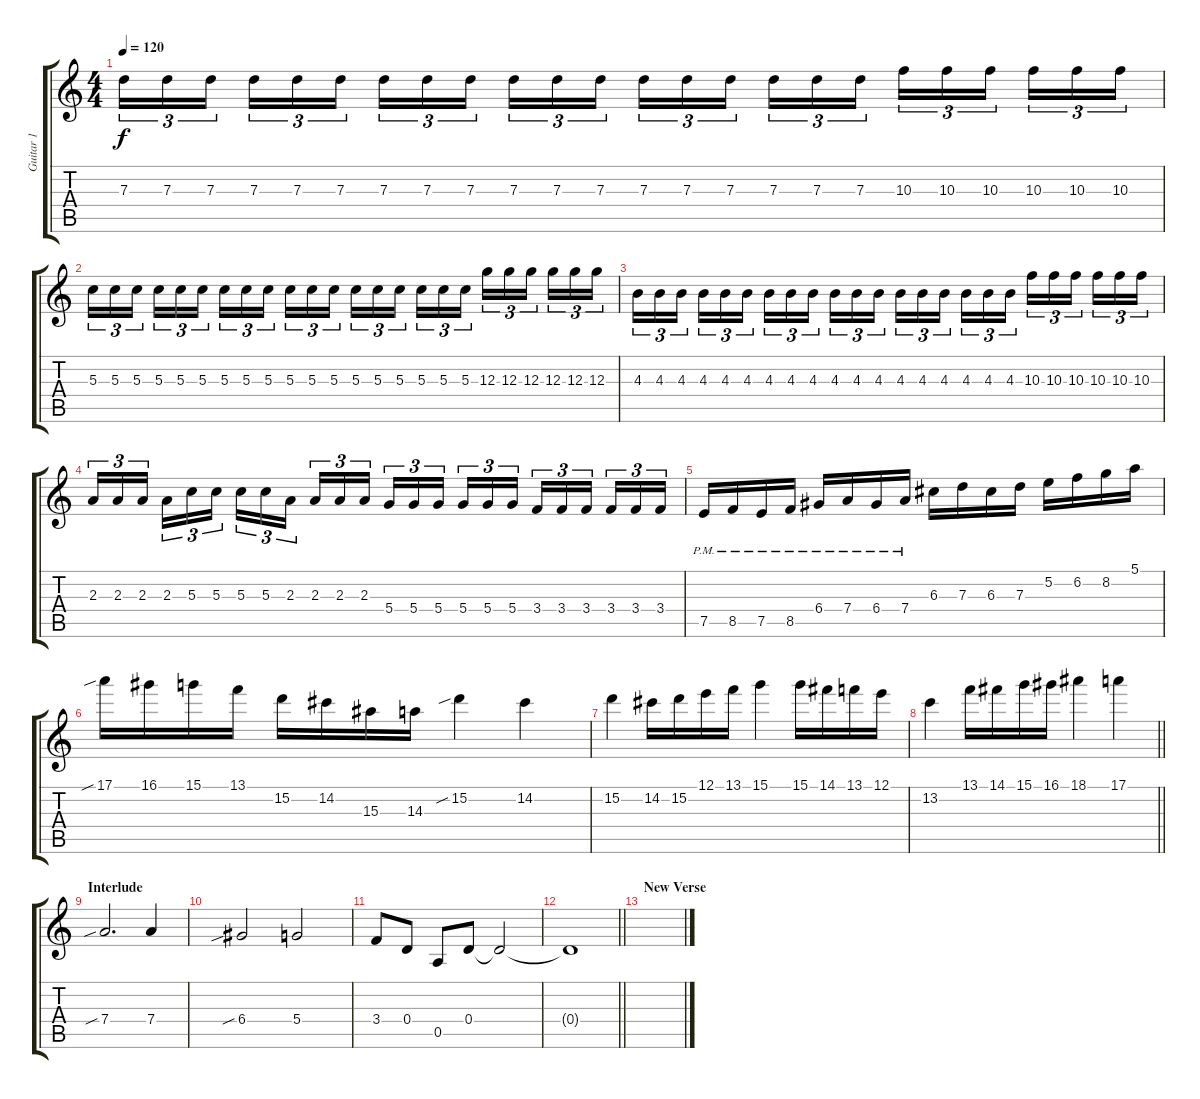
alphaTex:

\track ("Guitar 1" "Guitar 1") {instrument distortionguitar}
\staff {score tabs}
\tuning (E4 B3 G3 D3 A2 D2) {hide}
\ts (4 4)
\tempo 120
\clef g2
\ks c
7.3.16{tu (3 2) dy f} 7.3.16{tu (3 2)} 7.3.16{tu (3 2) beam splitsecondary} 7.3.16{tu (3 2)} 7.3.16{tu (3 2)} 7.3.16{tu (3 2)} 7.3.16{tu (3 2)} 7.3.16{tu (3 2)} 7.3.16{tu (3 2) beam splitsecondary} 7.3.16{tu (3 2)} 7.3.16{tu (3 2)} 7.3.16{tu (3 2)} 7.3.16{tu (3 2)} 7.3.16{tu (3 2)} 7.3.16{tu (3 2) beam splitsecondary} 7.3.16{tu (3 2)} 7.3.16{tu (3 2)} 7.3.16{tu (3 2)} 10.3.16{tu (3 2)} 10.3.16{tu (3 2)} 10.3.16{tu (3 2) beam splitsecondary} 10.3.16{tu (3 2)} 10.3.16{tu (3 2)} 10.3.16{tu (3 2)} |
5.3.16{tu (3 2)} 5.3.16{tu (3 2)} 5.3.16{tu (3 2) beam splitsecondary} 5.3.16{tu (3 2)} 5.3.16{tu (3 2)} 5.3.16{tu (3 2)} 5.3.16{tu (3 2)} 5.3.16{tu (3 2)} 5.3.16{tu (3 2) beam splitsecondary} 5.3.16{tu (3 2)} 5.3.16{tu (3 2)} 5.3.16{tu (3 2)} 5.3.16{tu (3 2)} 5.3.16{tu (3 2)} 5.3.16{tu (3 2) beam splitsecondary} 5.3.16{tu (3 2)} 5.3.16{tu (3 2)} 5.3.16{tu (3 2)} 12.3.16{tu (3 2)} 12.3.16{tu (3 2)} 12.3.16{tu (3 2) beam splitsecondary} 12.3.16{tu (3 2)} 12.3.16{tu (3 2)} 12.3.16{tu (3 2)} |
4.3.16{tu (3 2)} 4.3.16{tu (3 2)} 4.3.16{tu (3 2) beam splitsecondary} 4.3.16{tu (3 2)} 4.3.16{tu (3 2)} 4.3.16{tu (3 2)} 4.3.16{tu (3 2)} 4.3.16{tu (3 2)} 4.3.16{tu (3 2) beam splitsecondary} 4.3.16{tu (3 2)} 4.3.16{tu (3 2)} 4.3.16{tu (3 2)} 4.3.16{tu (3 2)} 4.3.16{tu (3 2)} 4.3.16{tu (3 2) beam splitsecondary} 4.3.16{tu (3 2)} 4.3.16{tu (3 2)} 4.3.16{tu (3 2)} 10.3.16{tu (3 2)} 10.3.16{tu (3 2)} 10.3.16{tu (3 2) beam splitsecondary} 10.3.16{tu (3 2)} 10.3.16{tu (3 2)} 10.3.16{tu (3 2)} |
2.3.16{tu (3 2)} 2.3.16{tu (3 2)} 2.3.16{tu (3 2) beam splitsecondary} 2.3.16{tu (3 2)} 5.3.16{tu (3 2)} 5.3.16{tu (3 2)} 5.3.16{tu (3 2)} 5.3.16{tu (3 2)} 2.3.16{tu (3 2) beam splitsecondary} 2.3.16{tu (3 2)} 2.3.16{tu (3 2)} 2.3.16{tu (3 2)} 5.4.16{tu (3 2)} 5.4.16{tu (3 2)} 5.4.16{tu (3 2) beam splitsecondary} 5.4.16{tu (3 2)} 5.4.16{tu (3 2)} 5.4.16{tu (3 2)} 3.4.16{tu (3 2)} 3.4.16{tu (3 2)} 3.4.16{tu (3 2) beam splitsecondary} 3.4.16{tu (3 2)} 3.4.16{tu (3 2)} 3.4.16{tu (3 2)} |
7.5{pm}.16 8.5{pm}.16 7.5{pm}.16 8.5{pm}.16 6.4{pm}.16 7.4{pm}.16 6.4{pm}.16 7.4{pm}.16 6.3.16 7.3.16 6.3.16 7.3.16 5.2.16 6.2.16 8.2.16 5.1.16 |
17.1{sib}.16 16.1.16 15.1.16 13.1.16 15.2.16 14.2.16 15.3.16 14.3.16 15.2{sib}.4 14.2.4 |
15.2.4 14.2.16 15.2.16 12.1.16 13.1.16 15.1.4 15.1.16 14.1.16 13.1.16 12.1.16 |
\barLineRight lightlight
13.2.4 13.1.16 14.1.16 15.1.16 16.1.16 18.1.4 17.1.4 |
\section ("" "Interlude")
7.4{sib}.2{d} 7.4.4 |
6.4{sib}.2 5.4.2 |
3.4.8 0.4.8 0.5.8 0.4.8 0.4{t}.2 |
\barLineRight lightlight
0.4{t}.1 |
\section ("" "New Verse")
